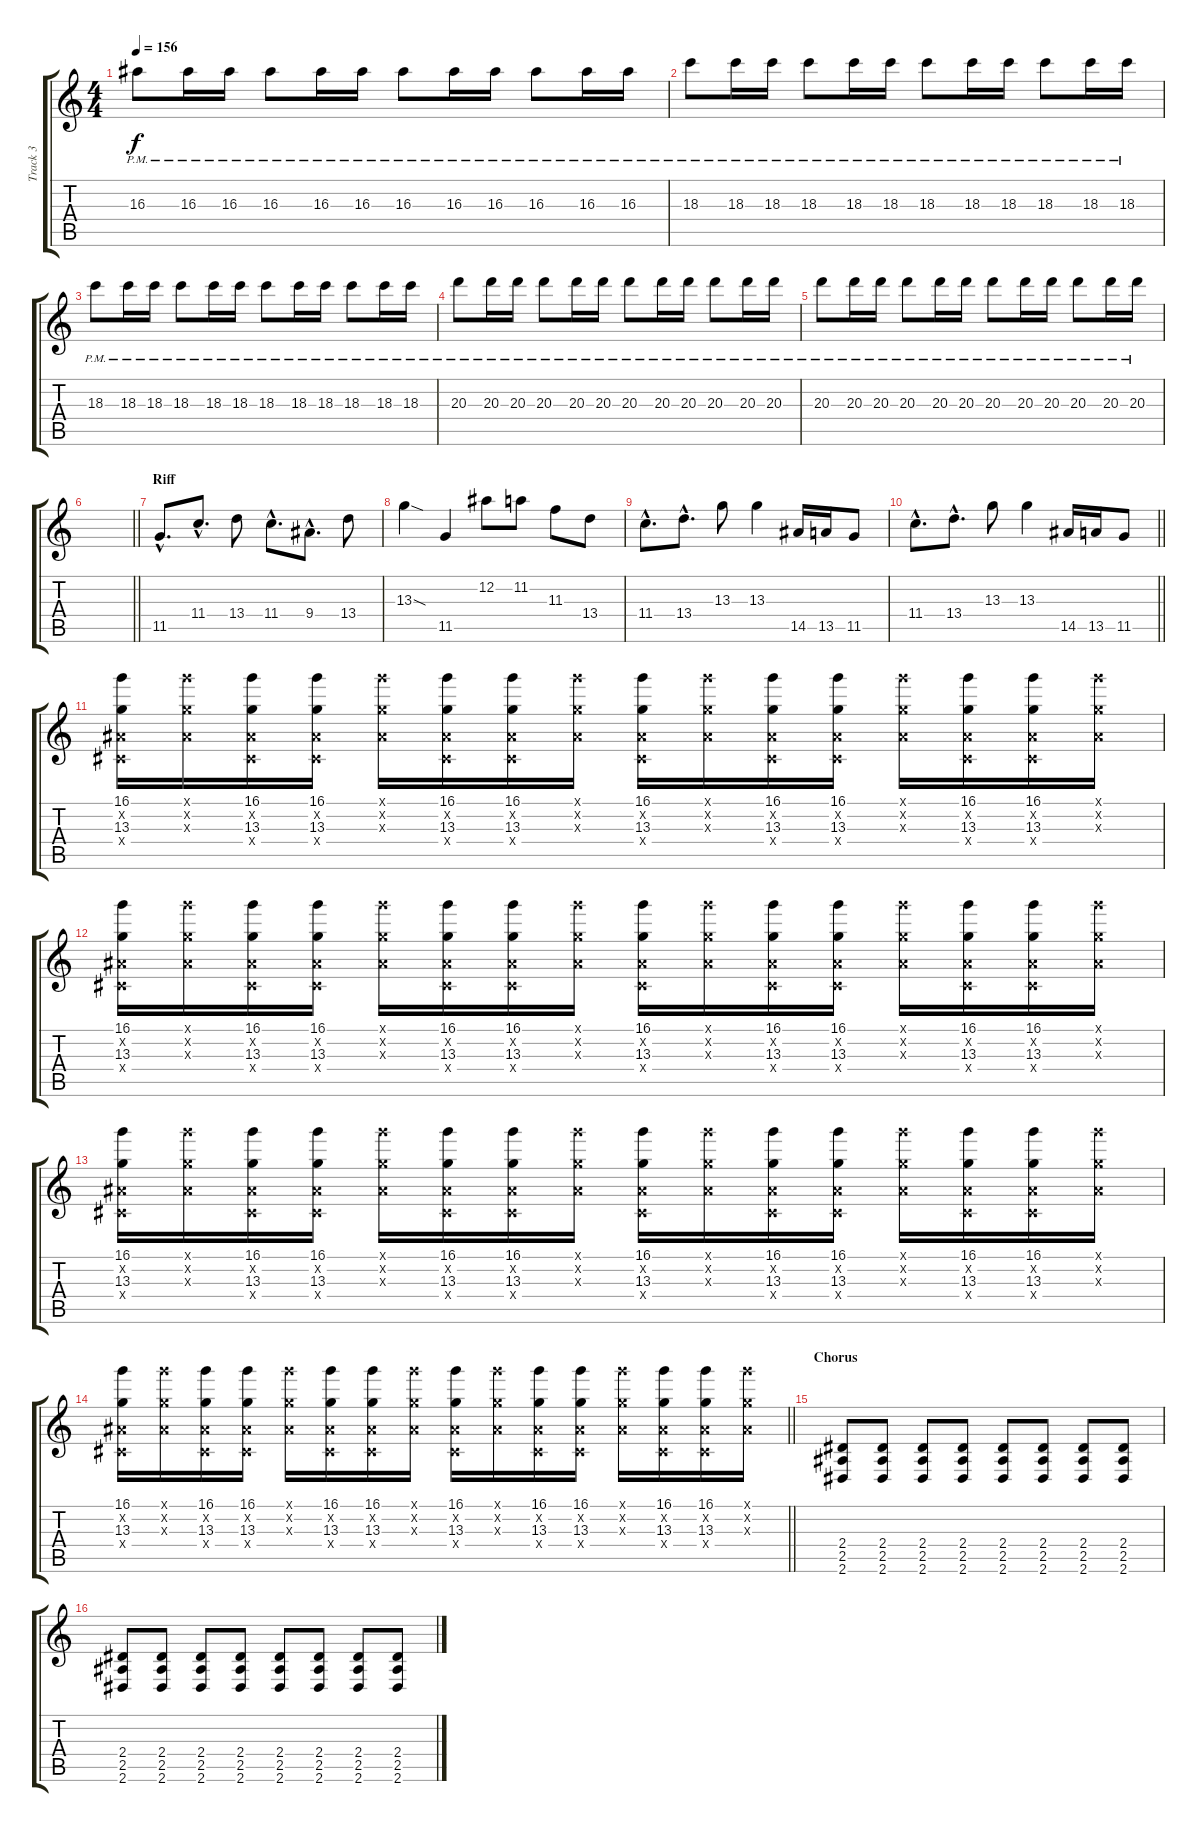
\track ("Track 3" "Track 3") {instrument electricguitarclean}
\staff {score tabs}
\tuning (Eb4 Bb3 Gb3 Db3 Ab2 Db2) {hide}
\ts (4 4)
\tempo 156
\clef g2
\ks c
16.3{pm}.8{dy f} 16.3{pm}.16 16.3{pm}.16 16.3{pm}.8 16.3{pm}.16 16.3{pm}.16 16.3{pm}.8 16.3{pm}.16 16.3{pm}.16 16.3{pm}.8 16.3{pm}.16 16.3{pm}.16 |
18.3{pm}.8 18.3{pm}.16 18.3{pm}.16 18.3{pm}.8 18.3{pm}.16 18.3{pm}.16 18.3{pm}.8 18.3{pm}.16 18.3{pm}.16 18.3{pm}.8 18.3{pm}.16 18.3{pm}.16 |
18.3{pm}.8 18.3{pm}.16 18.3{pm}.16 18.3{pm}.8 18.3{pm}.16 18.3{pm}.16 18.3{pm}.8 18.3{pm}.16 18.3{pm}.16 18.3{pm}.8 18.3{pm}.16 18.3{pm}.16 |
20.3{pm}.8 20.3{pm}.16 20.3{pm}.16 20.3{pm}.8 20.3{pm}.16 20.3{pm}.16 20.3{pm}.8 20.3{pm}.16 20.3{pm}.16 20.3{pm}.8 20.3{pm}.16 20.3{pm}.16 |
20.3{pm}.8 20.3{pm}.16 20.3{pm}.16 20.3{pm}.8 20.3{pm}.16 20.3{pm}.16 20.3{pm}.8 20.3{pm}.16 20.3{pm}.16 20.3{pm}.8 20.3{pm}.16 20.3{pm}.16 |
\barLineRight lightlight
|
\section ("" "Riff")
11.5{hac}.8{d volume 13 instrument distortionguitar} 11.4{hac}.8{d} 13.4.8 11.4{hac}.8{d} 9.4{hac}.8{d} 13.4.8 |
13.3{sod}.4 11.5.4 12.2.8 11.2.8 11.3.8 13.4.8 |
11.4{hac}.8{d} 13.4{hac}.8{d} 13.3.8 13.3.4 14.5.16 13.5.16 11.5.8 |
\barLineRight lightlight
11.4{hac}.8{d} 13.4{hac}.8{d} 13.3.8 13.3.4 14.5.16 13.5.16 11.5.8 |
(16.1 0.2{x} 13.3 0.4{x}).16 (16.1{x} 0.2{x} 13.3{x}).16 (16.1 0.2{x} 13.3 0.4{x}).16 (16.1 0.2{x} 13.3 0.4{x}).16 (16.1{x} 0.2{x} 13.3{x}).16 (16.1 0.2{x} 13.3 0.4{x}).16 (16.1 0.2{x} 13.3 0.4{x}).16 (16.1{x} 0.2{x} 13.3{x}).16 (16.1 0.2{x} 13.3 0.4{x}).16 (16.1{x} 0.2{x} 13.3{x}).16 (16.1 0.2{x} 13.3 0.4{x}).16 (16.1 0.2{x} 13.3 0.4{x}).16 (16.1{x} 0.2{x} 13.3{x}).16 (16.1 0.2{x} 13.3 0.4{x}).16 (16.1 0.2{x} 13.3 0.4{x}).16 (16.1{x} 0.2{x} 13.3{x}).16 |
(16.1 0.2{x} 13.3 0.4{x}).16 (16.1{x} 0.2{x} 13.3{x}).16 (16.1 0.2{x} 13.3 0.4{x}).16 (16.1 0.2{x} 13.3 0.4{x}).16 (16.1{x} 0.2{x} 13.3{x}).16 (16.1 0.2{x} 13.3 0.4{x}).16 (16.1 0.2{x} 13.3 0.4{x}).16 (16.1{x} 0.2{x} 13.3{x}).16 (16.1 0.2{x} 13.3 0.4{x}).16 (16.1{x} 0.2{x} 13.3{x}).16 (16.1 0.2{x} 13.3 0.4{x}).16 (16.1 0.2{x} 13.3 0.4{x}).16 (16.1{x} 0.2{x} 13.3{x}).16 (16.1 0.2{x} 13.3 0.4{x}).16 (16.1 0.2{x} 13.3 0.4{x}).16 (16.1{x} 0.2{x} 13.3{x}).16 |
(16.1 0.2{x} 13.3 0.4{x}).16 (16.1{x} 0.2{x} 13.3{x}).16 (16.1 0.2{x} 13.3 0.4{x}).16 (16.1 0.2{x} 13.3 0.4{x}).16 (16.1{x} 0.2{x} 13.3{x}).16 (16.1 0.2{x} 13.3 0.4{x}).16 (16.1 0.2{x} 13.3 0.4{x}).16 (16.1{x} 0.2{x} 13.3{x}).16 (16.1 0.2{x} 13.3 0.4{x}).16 (16.1{x} 0.2{x} 13.3{x}).16 (16.1 0.2{x} 13.3 0.4{x}).16 (16.1 0.2{x} 13.3 0.4{x}).16 (16.1{x} 0.2{x} 13.3{x}).16 (16.1 0.2{x} 13.3 0.4{x}).16 (16.1 0.2{x} 13.3 0.4{x}).16 (16.1{x} 0.2{x} 13.3{x}).16 |
\barLineRight lightlight
(16.1 0.2{x} 13.3 0.4{x}).16 (16.1{x} 0.2{x} 13.3{x}).16 (16.1 0.2{x} 13.3 0.4{x}).16 (16.1 0.2{x} 13.3 0.4{x}).16 (16.1{x} 0.2{x} 13.3{x}).16 (16.1 0.2{x} 13.3 0.4{x}).16 (16.1 0.2{x} 13.3 0.4{x}).16 (16.1{x} 0.2{x} 13.3{x}).16 (16.1 0.2{x} 13.3 0.4{x}).16 (16.1{x} 0.2{x} 13.3{x}).16 (16.1 0.2{x} 13.3 0.4{x}).16 (16.1 0.2{x} 13.3 0.4{x}).16 (16.1{x} 0.2{x} 13.3{x}).16 (16.1 0.2{x} 13.3 0.4{x}).16 (16.1 0.2{x} 13.3 0.4{x}).16 (16.1{x} 0.2{x} 13.3{x}).16 |
\section ("" "Chorus")
(2.4 2.5 2.6).8 (2.4 2.5 2.6).8 (2.4 2.5 2.6).8 (2.4 2.5 2.6).8 (2.4 2.5 2.6).8 (2.4 2.5 2.6).8 (2.4 2.5 2.6).8 (2.4 2.5 2.6).8 |
(2.4 2.5 2.6).8 (2.4 2.5 2.6).8 (2.4 2.5 2.6).8 (2.4 2.5 2.6).8 (2.4 2.5 2.6).8 (2.4 2.5 2.6).8 (2.4 2.5 2.6).8 (2.4 2.5 2.6).8
